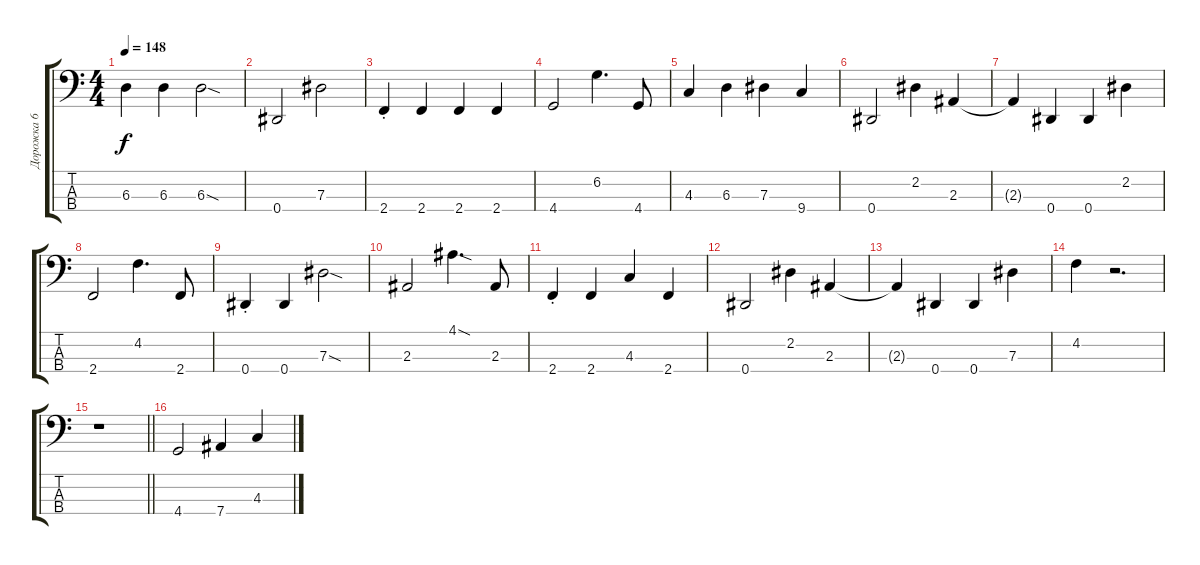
\track ("Дорожка 6" "Дорожка 6") {instrument electricbassfinger}
\staff {score tabs}
\tuning (Gb2 Db2 Ab1 Eb1) {hide}
\ts (4 4)
\tempo 148
\clef f4
\ks c
6.3{t}.4{dy f} 6.3.4 6.3{sod}.2 |
0.4.2 7.3.2 |
2.4{st}.4 2.4.4 2.4.4 2.4.4 |
4.4.2 6.2.4{d} 4.4.8 |
4.3.4 6.3.4 7.3.4 9.4.4 |
0.4.2 2.2.4 2.3.4 |
2.3{t}.4 0.4.4 0.4.4 2.2.4 |
2.4.2 4.2.4{d} 2.4.8 |
0.4{st}.4 0.4.4 7.3{sod}.2 |
2.3.2 4.1{sod}.4{d} 2.3.8 |
2.4{st}.4 2.4.4 4.3.4 2.4.4 |
0.4.2 2.2.4 2.3.4 |
2.3{t}.4 0.4.4 0.4.4 7.3.4 |
4.2.4 r.2{d} |
\barLineRight lightlight
r.1 |
4.4.2 7.4.4 4.3.4
